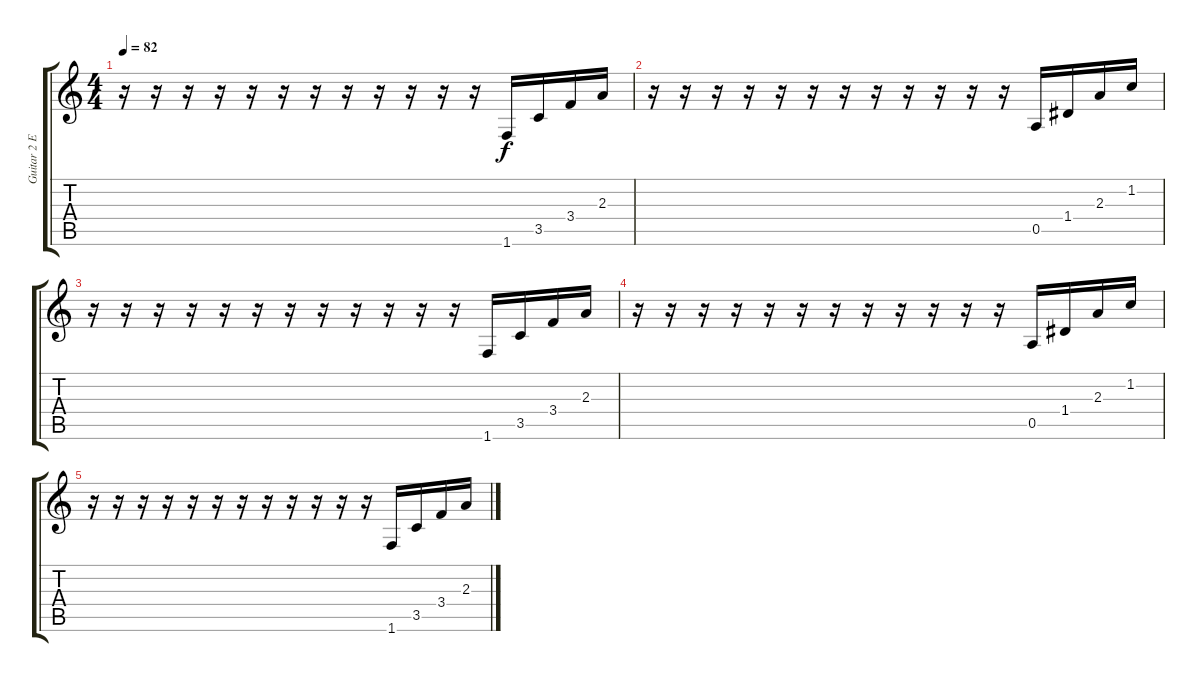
\track ("Guitar 2 Electric" "Guitar 2 E") {instrument electricguitarclean}
\staff {score tabs}
\tuning (E4 B3 G3 D3 A2 E2) {hide}
\ts (4 4)
\tempo 82
\clef g2
\ks c
r.16{dy f} r.16 r.16 r.16 r.16 r.16 r.16 r.16 r.16 r.16 r.16 r.16 1.6.16 3.5.16 3.4.16 2.3.16 |
r.16 r.16 r.16 r.16 r.16 r.16 r.16 r.16 r.16 r.16 r.16 r.16 0.5.16 1.4.16 2.3.16 1.2.16 |
r.16 r.16 r.16 r.16 r.16 r.16 r.16 r.16 r.16 r.16 r.16 r.16 1.6.16 3.5.16 3.4.16 2.3.16 |
r.16 r.16 r.16 r.16 r.16 r.16 r.16 r.16 r.16 r.16 r.16 r.16 0.5.16 1.4.16 2.3.16 1.2.16 |
r.16 r.16 r.16 r.16 r.16 r.16 r.16 r.16 r.16 r.16 r.16 r.16 1.6.16 3.5.16 3.4.16 2.3.16
